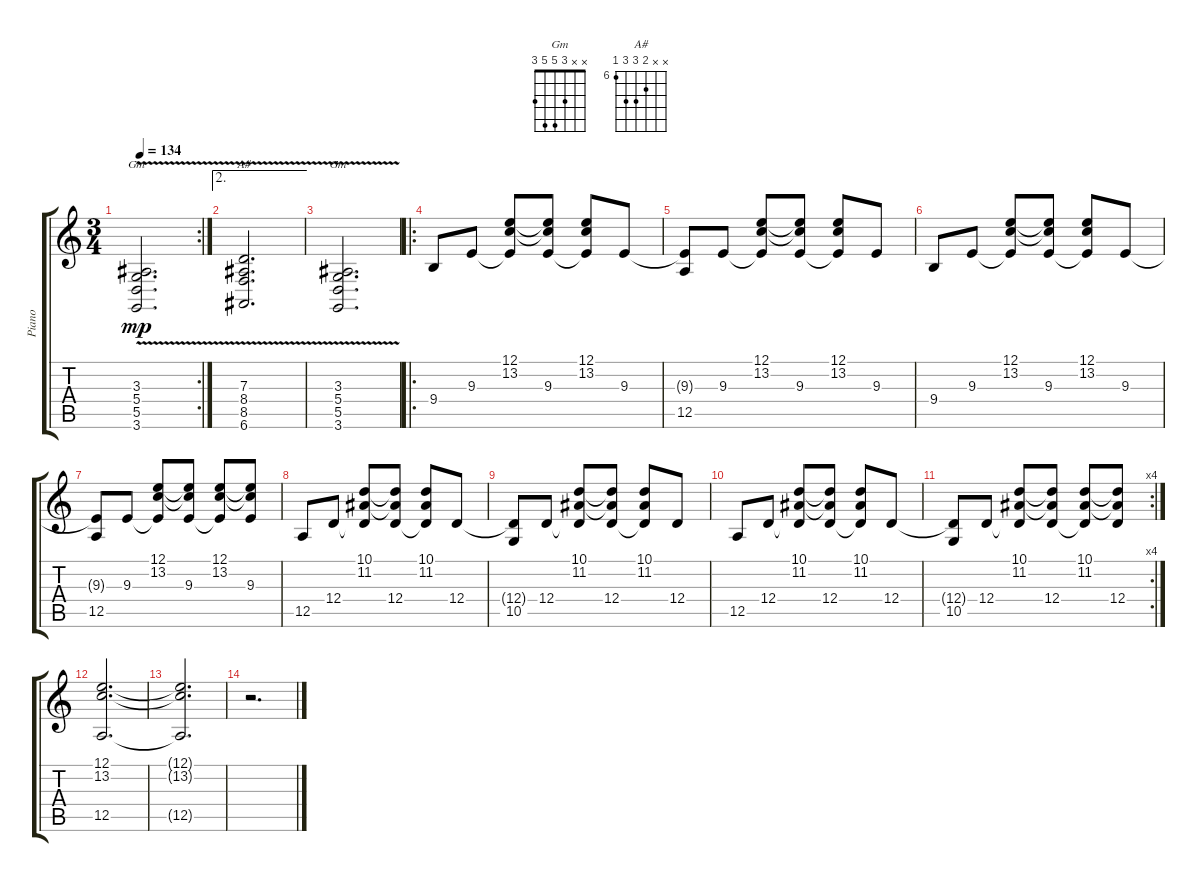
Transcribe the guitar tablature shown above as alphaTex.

\track ("Piano" "Piano") {instrument acousticgrandpiano}
\staff {score tabs}
\tuning (E4 B3 G3 D3 A2 E2) {hide}
\chord ("Gm" x x 3 5 5 3) {firstfret 3}
\chord ("A#" x x 7 8 8 6) {firstfret 6}
\chord ("Gm" x x 3 5 5 3)
\rc 2
\ts (3 4)
\tempo 134
\clef g2
\ks c
(3.3{v} 5.4{v} 5.5{v} 3.6{v}).2{d ch "Gm" dy mp} |
\ae 2
(7.3{v} 8.4{v} 8.5{v} 6.6{v}).2{d ch "A#"} |
(3.3{v} 5.4{v} 5.5{v} 3.6{v}).2{d ch "Gm"} |
\ro
9.4.8 9.3.8 (12.1 13.2 9.3{t}).8 (12.1{t} 13.2{t} 9.3).8 (12.1 13.2 9.3{t}).8 9.3.8 |
(9.3{t} 12.5).8 9.3.8 (12.1 13.2 9.3{t}).8 (12.1{t} 13.2{t} 9.3).8 (12.1 13.2 9.3{t}).8 9.3.8 |
9.4.8 9.3.8 (12.1 13.2 9.3{t}).8 (12.1{t} 13.2{t} 9.3).8 (12.1 13.2 9.3{t}).8 9.3.8 |
(9.3{t} 12.5).8 9.3.8 (12.1 13.2 9.3{t}).8 (12.1{t} 13.2{t} 9.3).8 (12.1 13.2 9.3{t}).8 (12.1{t} 13.2{t} 9.3).8 |
12.5.8 12.4.8 (10.1 11.2 12.4{t}).8 (10.1{t} 11.2{t} 12.4).8 (10.1 11.2 12.4{t}).8 12.4.8 |
(12.4{t} 10.5).8 12.4.8 (10.1 11.2 12.4{t}).8 (10.1{t} 11.2{t} 12.4).8 (10.1 11.2 12.4{t}).8 12.4.8 |
12.5.8 12.4.8 (10.1 11.2 12.4{t}).8 (10.1{t} 11.2{t} 12.4).8 (10.1 11.2 12.4{t}).8 12.4.8 |
\rc 4
(12.4{t} 10.5).8 12.4.8 (10.1 11.2 12.4{t}).8 (10.1{t} 11.2{t} 12.4).8 (10.1 11.2 12.4{t}).8 (10.1{t} 11.2{t} 12.4).8 |
(12.1 13.2 12.5).2{d} |
(12.1{t} 13.2{t} 12.5{t}).2{d} |
r.2{d}
